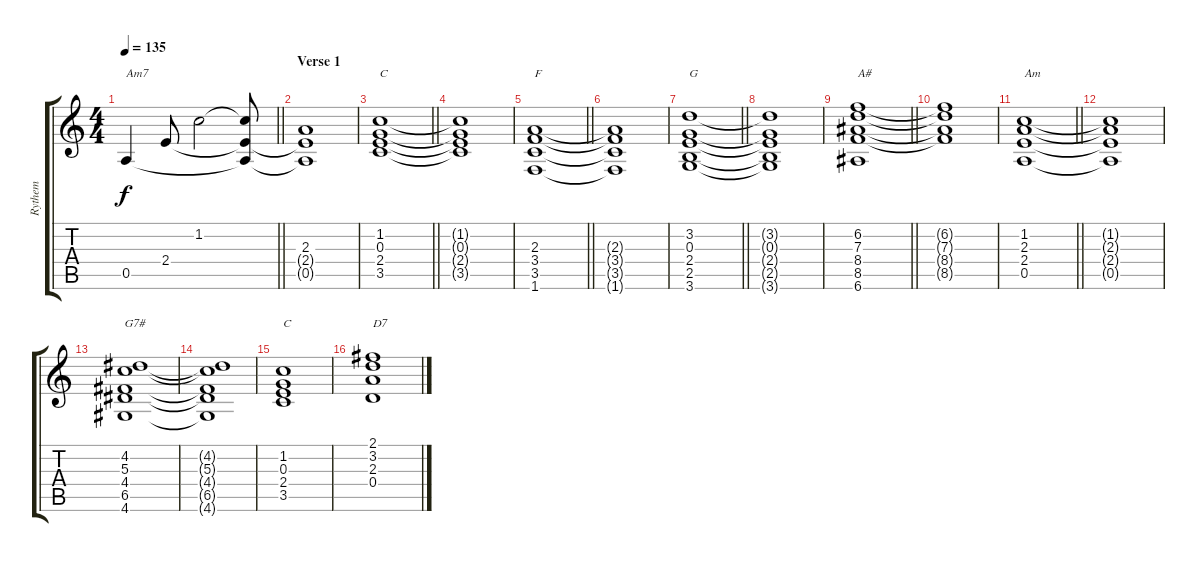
\track ("Rythem" "Rythem") {instrument overdrivenguitar}
\staff {score tabs}
\tuning (E4 B3 G3 D3 A2 E2) {hide}
\ts (4 4)
\tempo 135
\clef g2
\barLineRight lightlight
\ks c
0.5.4{txt "Am7" dy f instrument overdrivenguitar} 2.4.8 1.2.2 (1.2{t} 2.4{t} 0.5{t}).8 |
\section ("" "Verse 1")
(2.3 2.4{t} 0.5{t}).1 |
\barLineRight lightlight
(1.2 0.3 2.4 3.5).1{txt "C"} |
(1.2{t} 0.3{t} 2.4{t} 3.5{t}).1 |
\barLineRight lightlight
(2.3 3.4 3.5 1.6).1{txt "F"} |
(2.3{t} 3.4{t} 3.5{t} 1.6{t}).1 |
\barLineRight lightlight
(3.2 0.3 2.4 2.5 3.6).1{txt "G"} |
(3.2{t} 0.3{t} 2.4{t} 2.5{t} 3.6{t}).1 |
\barLineRight lightlight
(6.2 7.3 8.4 8.5 6.6).1{txt "A#"} |
(6.2{t} 7.3{t} 8.4{t} 8.5{t}).1 |
\barLineRight lightlight
(1.2 2.3 2.4 0.5).1{txt "Am"} |
(1.2{t} 2.3{t} 2.4{t} 0.5{t}).1 |
(4.2 5.3 4.4 6.5 4.6).1{txt "G7#"} |
(4.2{t} 5.3{t} 4.4{t} 6.5{t} 4.6{t}).1 |
(1.2 0.3 2.4 3.5).1{txt "C"} |
(2.1 3.2 2.3 0.4).1{txt "D7"}
